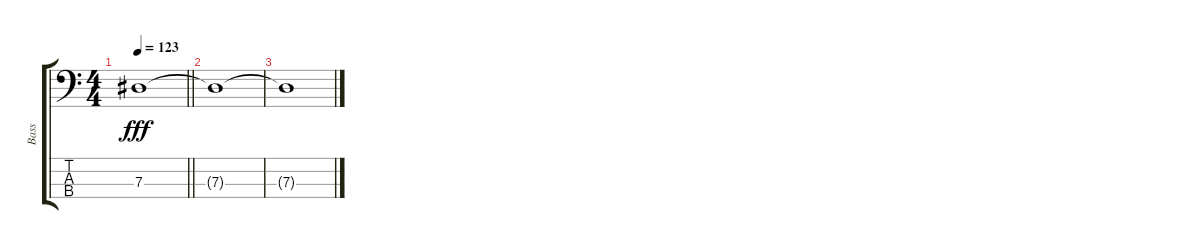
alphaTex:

\track ("Bass" "Bass") {instrument electricbasspick}
\staff {score tabs}
\tuning (Gb2 Db2 Ab1 Eb1) {hide}
\ts (4 4)
\tempo 123
\clef f4
\barLineRight lightlight
\ks c
7.3{t}.1{dy fff} |
7.3{t}.1 |
7.3{t}.1
